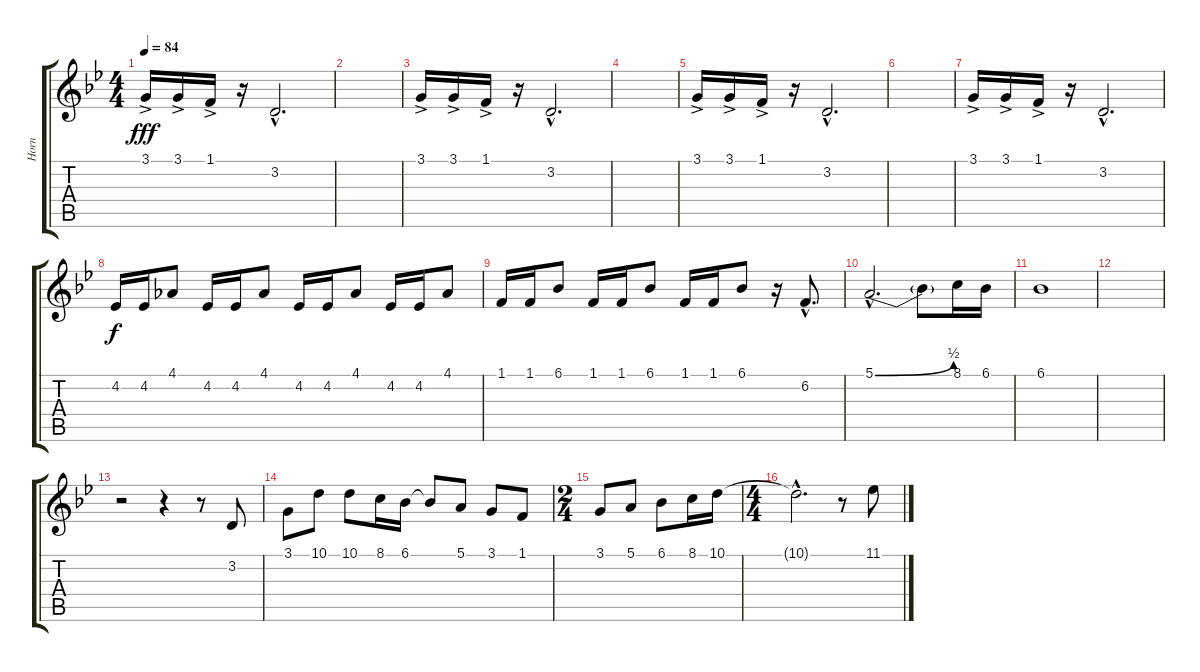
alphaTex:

\track ("Horn" "Horn") {instrument frenchhorn}
\staff {score tabs}
\tuning (E4 B3 G3 D3 A2 E2) {hide}
\ts (4 4)
\tempo 84
\clef g2
\ks bb
3.1{ac}.16{dy fff} 3.1{ac}.16 1.1{ac}.16 r.16 3.2{hac}.2{d} |
|
3.1{ac}.16 3.1{ac}.16 1.1{ac}.16 r.16 3.2{hac}.2{d} |
|
3.1{ac}.16 3.1{ac}.16 1.1{ac}.16 r.16 3.2{hac}.2{d} |
|
3.1{ac}.16 3.1{ac}.16 1.1{ac}.16 r.16 3.2{hac}.2{d} |
4.2.16{dy f} 4.2.16 4.1.8 4.2.16 4.2.16 4.1.8 4.2.16 4.2.16 4.1.8 4.2.16 4.2.16 4.1.8 |
1.1.16 1.1.16 6.1.8 1.1.16 1.1.16 6.1.8 1.1.16 1.1.16 6.1.8 r.16 6.2{hac}.8{d} |
5.1{be (bend 0 0 60 2) hac}.2{d} 5.1{t}.8 8.1.16 6.1.16 |
6.1.1 |
|
r.2 r.4 r.8 3.2.8{volume 16} |
3.1.8 10.1.8 10.1.8 8.1.16 6.1.16 6.1{t}.8 5.1.8 3.1.8 1.1.8 |
\ts (2 4)
3.1.8 5.1.8 6.1.8 8.1.16 10.1.16 |
\ts (4 4)
10.1{hac t}.2{d} r.8 11.1.8
